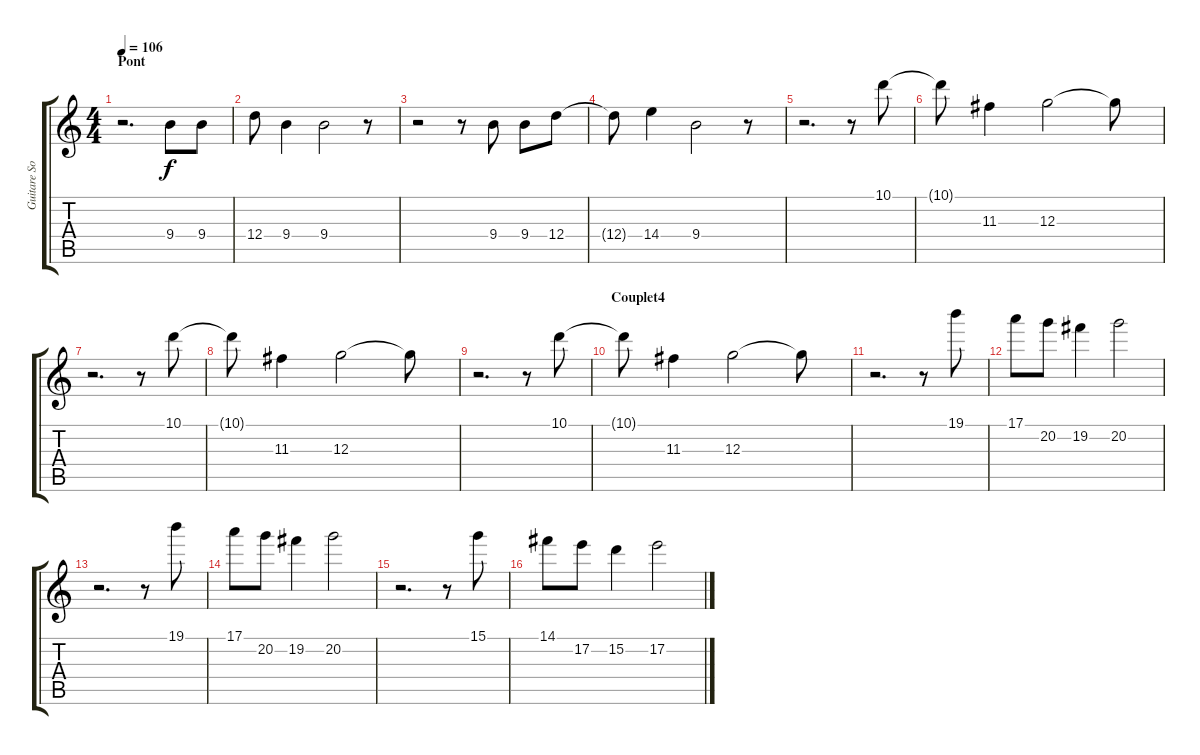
\track ("Guitare Solo" "Guitare So") {instrument overdrivenguitar}
\staff {score tabs}
\tuning (E4 B3 G3 D3 A2 E2) {hide}
\ts (4 4)
\section ("" "Pont")
\tempo 106
\clef g2
\ks c
r.2{d dy f} 9.4.8 9.4.8 |
12.4.8 9.4.4 9.4.2 r.8 |
r.2 r.8 9.4.8 9.4.8 12.4.8 |
12.4{t}.8 14.4.4 9.4.2 r.8 |
r.2{d} r.8 10.1.8 |
10.1{t}.8 11.3.4 12.3.2 12.3{t}.8 |
r.2{d} r.8 10.1.8 |
10.1{t}.8 11.3.4 12.3.2 12.3{t}.8 |
r.2{d} r.8 10.1.8 |
\section ("" "Couplet4")
10.1{t}.8 11.3.4 12.3.2 12.3{t}.8 |
r.2{d} r.8 19.1.8 |
17.1.8 20.2.8 19.2.4 20.2.2 |
r.2{d} r.8 19.1.8 |
17.1.8 20.2.8 19.2.4 20.2.2 |
r.2{d} r.8 15.1.8 |
14.1.8 17.2.8 15.2.4 17.2.2
